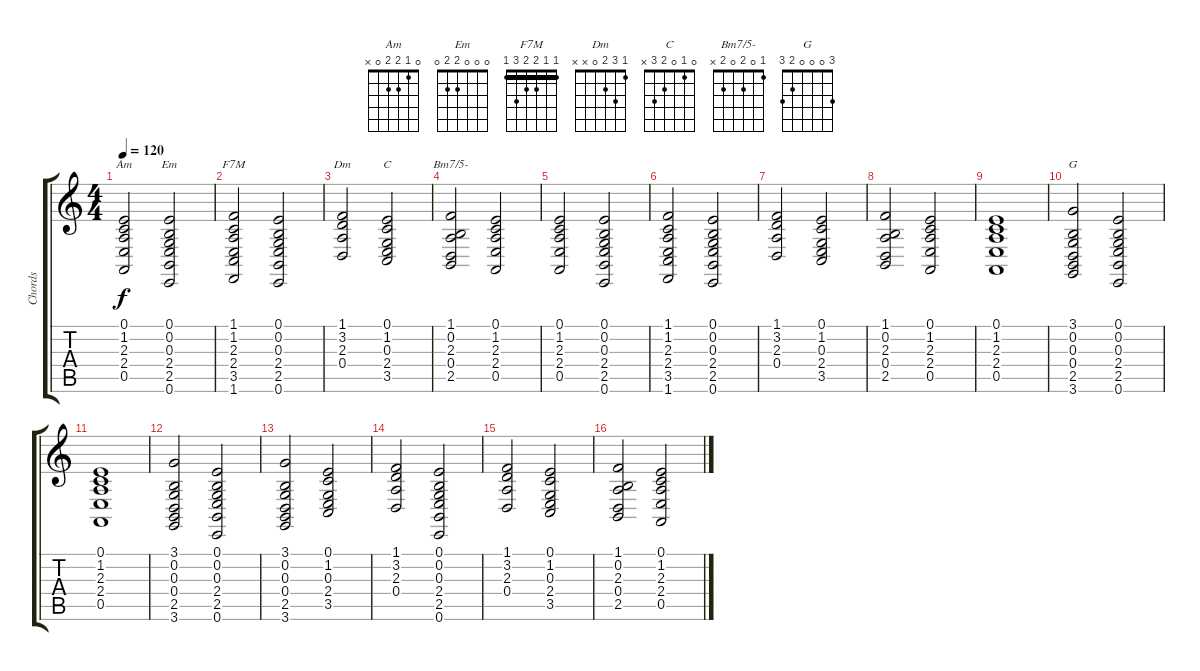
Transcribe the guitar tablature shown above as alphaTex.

\track ("Chords" "Chords") {instrument brightacousticpiano}
\staff {score tabs}
\tuning (E4 B3 G3 D3 A2 E2) {hide}
\chord ("Am" 0 1 2 2 0 x)
\chord ("Em" 0 0 0 2 2 0)
\chord ("F7M" 1 1 2 2 3 1) {barre 1}
\chord ("Dm" 1 3 2 0 x x)
\chord ("C" 0 1 0 2 3 x)
\chord ("Bm7/5-" 1 0 2 0 2 x)
\chord ("G" 3 0 0 0 2 3)
\ts (4 4)
\tempo 120
\clef g2
\ks c
(0.1 1.2 2.3 2.4 0.5).2{ch "Am" dy f instrument brightacousticpiano} (0.1 0.2 0.3 2.4 2.5 0.6).2{ch "Em"} |
(1.1 1.2 2.3 2.4 3.5 1.6).2{ch "F7M"} (0.1 0.2 0.3 2.4 2.5 0.6).2 |
(1.1 3.2 2.3 0.4).2{ch "Dm"} (0.1 1.2 0.3 2.4 3.5).2{ch "C"} |
(1.1 0.2 2.3 0.4 2.5).2{ch "Bm7/5-"} (0.1 1.2 2.3 2.4 0.5).2 |
(0.1 1.2 2.3 2.4 0.5).2 (0.1 0.2 0.3 2.4 2.5 0.6).2 |
(1.1 1.2 2.3 2.4 3.5 1.6).2 (0.1 0.2 0.3 2.4 2.5 0.6).2 |
(1.1 3.2 2.3 0.4).2 (0.1 1.2 0.3 2.4 3.5).2 |
(1.1 0.2 2.3 0.4 2.5).2 (0.1 1.2 2.3 2.4 0.5).2 |
(0.1 1.2 2.3 2.4 0.5).1 |
(3.1 0.2 0.3 0.4 2.5 3.6).2{ch "G"} (0.1 0.2 0.3 2.4 2.5 0.6).2 |
(0.1 1.2 2.3 2.4 0.5).1 |
(3.1 0.2 0.3 0.4 2.5 3.6).2 (0.1 0.2 0.3 2.4 2.5 0.6).2 |
(3.1 0.2 0.3 0.4 2.5 3.6).2 (0.1 1.2 0.3 2.4 3.5).2 |
(1.1 3.2 2.3 0.4).2 (0.1 0.2 0.3 2.4 2.5 0.6).2 |
(1.1 3.2 2.3 0.4).2 (0.1 1.2 0.3 2.4 3.5).2 |
(1.1 0.2 2.3 0.4 2.5).2 (0.1 1.2 2.3 2.4 0.5).2
